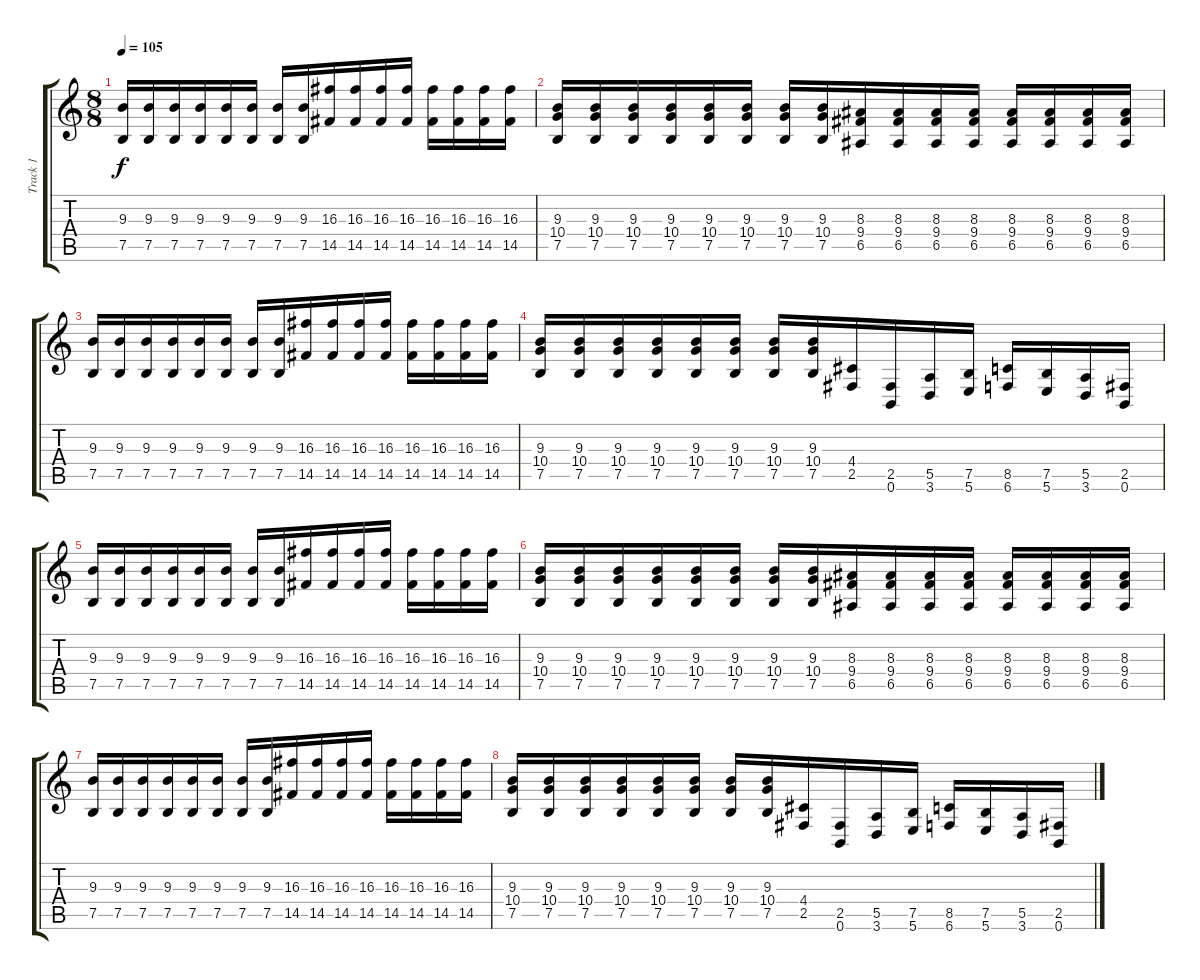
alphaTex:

\track ("Track 1" "Track 1") {instrument distortionguitar}
\staff {score tabs}
\tuning (B3 Gb3 D3 A2 E2 B1) {hide}
\ts (8 8)
\tempo 105
\clef g2
\ks c
(9.3 7.5).16{dy f} (9.3 7.5).16 (9.3 7.5).16 (9.3 7.5).16 (9.3 7.5).16 (9.3 7.5).16 (9.3 7.5).16 (9.3 7.5).16 (16.3 14.5).16 (16.3 14.5).16 (16.3 14.5).16 (16.3 14.5).16 (16.3 14.5).16 (16.3 14.5).16 (16.3 14.5).16 (16.3 14.5).16 |
(9.3 10.4 7.5).16 (9.3 10.4 7.5).16 (9.3 10.4 7.5).16 (9.3 10.4 7.5).16 (9.3 10.4 7.5).16 (9.3 10.4 7.5).16 (9.3 10.4 7.5).16 (9.3 10.4 7.5).16 (8.3 9.4 6.5).16 (8.3 9.4 6.5).16 (8.3 9.4 6.5).16 (8.3 9.4 6.5).16 (8.3 9.4 6.5).16 (8.3 9.4 6.5).16 (8.3 9.4 6.5).16 (8.3 9.4 6.5).16 |
(9.3 7.5).16 (9.3 7.5).16 (9.3 7.5).16 (9.3 7.5).16 (9.3 7.5).16 (9.3 7.5).16 (9.3 7.5).16 (9.3 7.5).16 (16.3 14.5).16 (16.3 14.5).16 (16.3 14.5).16 (16.3 14.5).16 (16.3 14.5).16 (16.3 14.5).16 (16.3 14.5).16 (16.3 14.5).16 |
(9.3 10.4 7.5).16 (9.3 10.4 7.5).16 (9.3 10.4 7.5).16 (9.3 10.4 7.5).16 (9.3 10.4 7.5).16 (9.3 10.4 7.5).16 (9.3 10.4 7.5).16 (9.3 10.4 7.5).16 (4.4 2.5).16 (2.5 0.6).16 (5.5 3.6).16 (7.5 5.6).16 (8.5 6.6).16 (7.5 5.6).16 (5.5 3.6).16 (2.5 0.6).16 |
(9.3 7.5).16 (9.3 7.5).16 (9.3 7.5).16 (9.3 7.5).16 (9.3 7.5).16 (9.3 7.5).16 (9.3 7.5).16 (9.3 7.5).16 (16.3 14.5).16 (16.3 14.5).16 (16.3 14.5).16 (16.3 14.5).16 (16.3 14.5).16 (16.3 14.5).16 (16.3 14.5).16 (16.3 14.5).16 |
(9.3 10.4 7.5).16 (9.3 10.4 7.5).16 (9.3 10.4 7.5).16 (9.3 10.4 7.5).16 (9.3 10.4 7.5).16 (9.3 10.4 7.5).16 (9.3 10.4 7.5).16 (9.3 10.4 7.5).16 (8.3 9.4 6.5).16 (8.3 9.4 6.5).16 (8.3 9.4 6.5).16 (8.3 9.4 6.5).16 (8.3 9.4 6.5).16 (8.3 9.4 6.5).16 (8.3 9.4 6.5).16 (8.3 9.4 6.5).16 |
(9.3 7.5).16 (9.3 7.5).16 (9.3 7.5).16 (9.3 7.5).16 (9.3 7.5).16 (9.3 7.5).16 (9.3 7.5).16 (9.3 7.5).16 (16.3 14.5).16 (16.3 14.5).16 (16.3 14.5).16 (16.3 14.5).16 (16.3 14.5).16 (16.3 14.5).16 (16.3 14.5).16 (16.3 14.5).16 |
(9.3 10.4 7.5).16 (9.3 10.4 7.5).16 (9.3 10.4 7.5).16 (9.3 10.4 7.5).16 (9.3 10.4 7.5).16 (9.3 10.4 7.5).16 (9.3 10.4 7.5).16 (9.3 10.4 7.5).16 (4.4 2.5).16 (2.5 0.6).16 (5.5 3.6).16 (7.5 5.6).16 (8.5 6.6).16 (7.5 5.6).16 (5.5 3.6).16 (2.5 0.6).16
